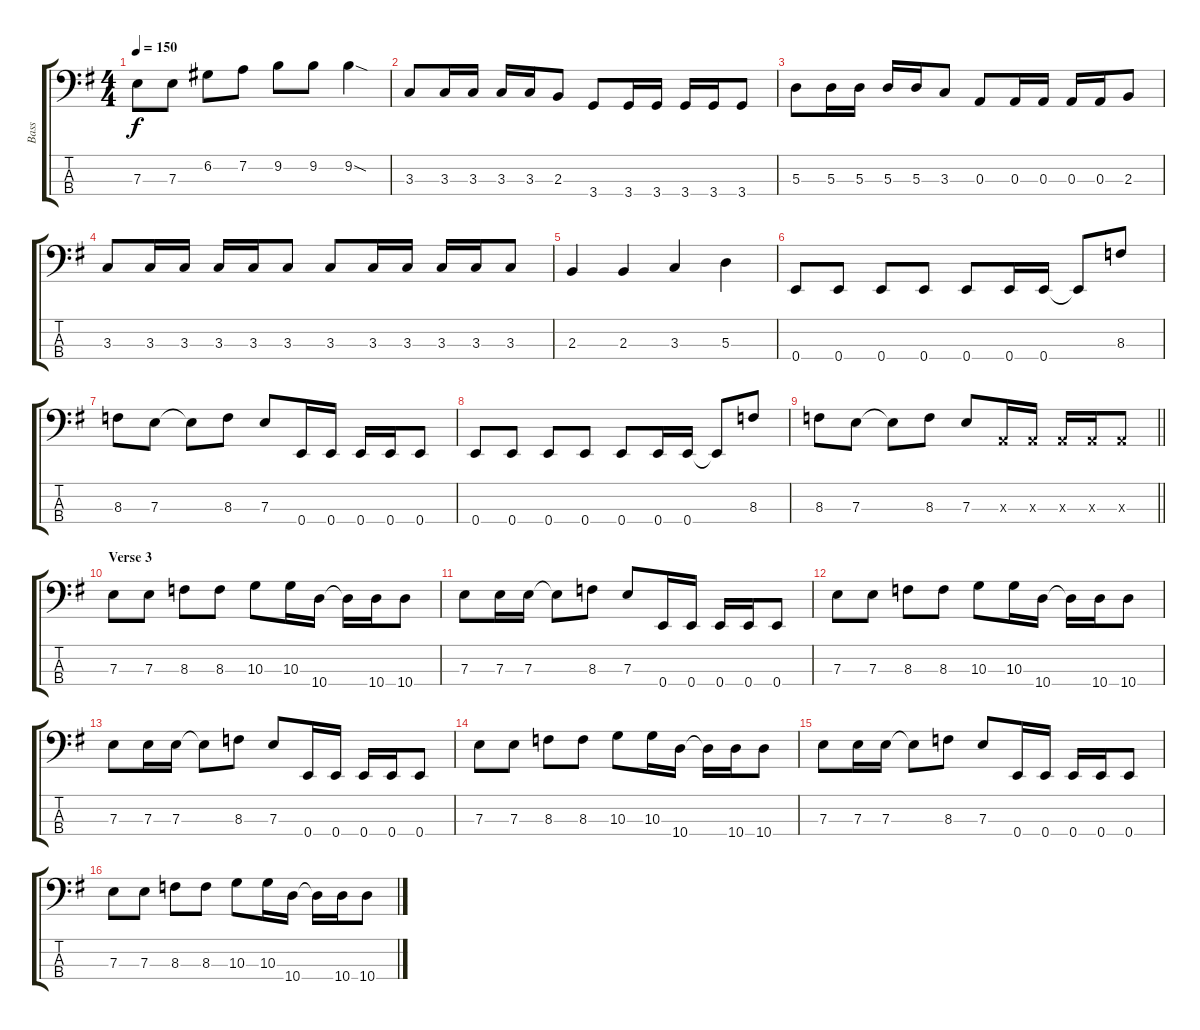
\track ("Bass" "Bass") {instrument electricbasspick}
\staff {score tabs}
\tuning (G2 D2 A1 E1) {hide}
\ts (4 4)
\tempo 150
\clef f4
\ks eminor
7.3.8{dy f} 7.3.8 6.2.8 7.2.8 9.2.8 9.2.8 9.2{sod}.4 |
3.3.8 3.3.16 3.3.16 3.3.16 3.3.16 2.3.8 3.4.8 3.4.16 3.4.16 3.4.16 3.4.16 3.4.8 |
5.3.8 5.3.16 5.3.16 5.3.16 5.3.16 3.3.8 0.3.8 0.3.16 0.3.16 0.3.16 0.3.16 2.3.8 |
3.3.8 3.3.16 3.3.16 3.3.16 3.3.16 3.3.8 3.3.8 3.3.16 3.3.16 3.3.16 3.3.16 3.3.8 |
2.3.4 2.3.4 3.3.4 5.3.4 |
0.4.8 0.4.8 0.4.8 0.4.8 0.4.8 0.4.16 0.4.16 0.4{t}.8 8.3.8 |
8.3.8 7.3.8 7.3{t}.8 8.3.8 7.3.8 0.4.16 0.4.16 0.4.16 0.4.16 0.4.8 |
0.4.8 0.4.8 0.4.8 0.4.8 0.4.8 0.4.16 0.4.16 0.4{t}.8 8.3.8 |
\barLineRight lightlight
8.3.8 7.3.8 7.3{t}.8 8.3.8 7.3.8 0.3{x}.16 0.3{x}.16 0.3{x}.16 0.3{x}.16 0.3{x}.8 |
\section ("" "Verse 3")
7.3.8 7.3.8 8.3.8 8.3.8 10.3.8 10.3.16 10.4.16 10.4{t}.16 10.4.16 10.4.8 |
7.3.8 7.3.16 7.3.16 7.3{t}.8 8.3.8 7.3.8 0.4.16 0.4.16 0.4.16 0.4.16 0.4.8 |
7.3.8 7.3.8 8.3.8 8.3.8 10.3.8 10.3.16 10.4.16 10.4{t}.16 10.4.16 10.4.8 |
7.3.8 7.3.16 7.3.16 7.3{t}.8 8.3.8 7.3.8 0.4.16 0.4.16 0.4.16 0.4.16 0.4.8 |
7.3.8 7.3.8 8.3.8 8.3.8 10.3.8 10.3.16 10.4.16 10.4{t}.16 10.4.16 10.4.8 |
7.3.8 7.3.16 7.3.16 7.3{t}.8 8.3.8 7.3.8 0.4.16 0.4.16 0.4.16 0.4.16 0.4.8 |
7.3.8 7.3.8 8.3.8 8.3.8 10.3.8 10.3.16 10.4.16 10.4{t}.16 10.4.16 10.4.8
